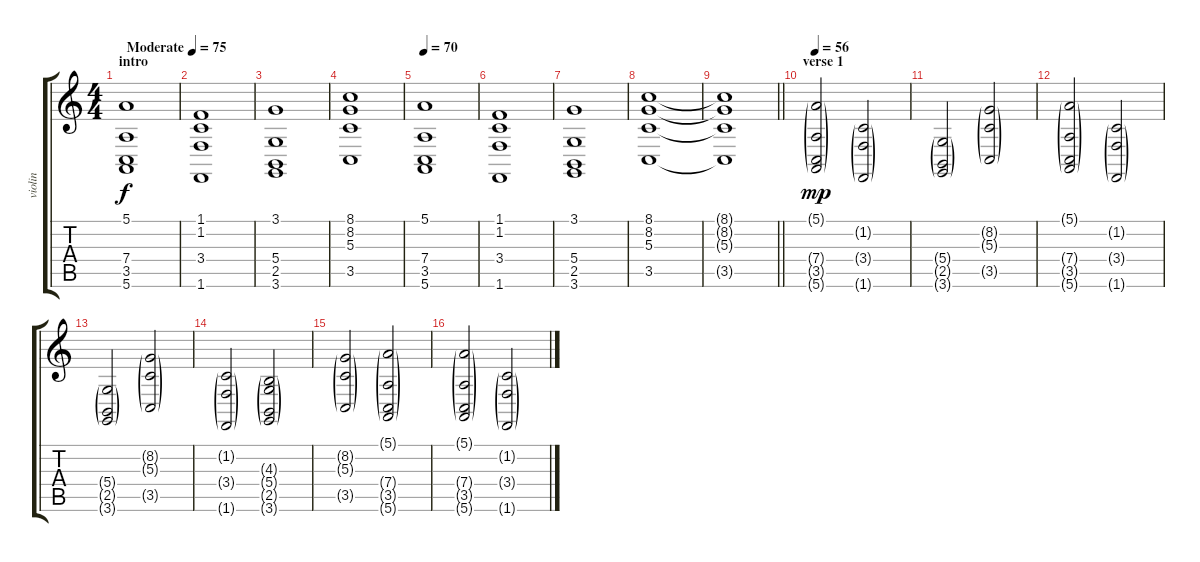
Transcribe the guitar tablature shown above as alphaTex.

\track ("violin" "violin") {instrument stringensemble2}
\staff {score tabs}
\tuning (E4 B3 G3 D3 A2 E2) {hide}
\ts (4 4)
\section ("" "intro")
\tempo (75 "Moderate")
\clef g2
\ks c
(5.1 7.4 3.5 5.6).1{dy f instrument stringensemble2} |
(1.1 1.2 3.4 1.6).1 |
(3.1 5.4 2.5 3.6).1 |
(8.1 8.2 5.3 3.5).1 |
\tempo 70
(5.1 7.4 3.5 5.6).1 |
(1.1 1.2 3.4 1.6).1 |
(3.1 5.4 2.5 3.6).1{volume 3} |
(8.1 8.2 5.3 3.5).1 |
\barLineRight lightlight
(8.1{t} 8.2{t} 5.3{t} 3.5{t}).1 |
\section ("" "verse 1")
\tempo 56
(5.1{g} 7.4{g} 3.5{g} 5.6{g}).2{dy mp volume 11} (1.2{g} 3.4{g} 1.6{g}).2 |
(5.4{g} 2.5{g} 3.6{g}).2 (8.2{g} 5.3{g} 3.5{g}).2 |
(5.1{g} 7.4{g} 3.5{g} 5.6{g}).2 (1.2{g} 3.4{g} 1.6{g}).2 |
(5.4{g} 2.5{g} 3.6{g}).2 (8.2{g} 5.3{g} 3.5{g}).2 |
(1.2{g} 3.4{g} 1.6{g}).2 (4.3{g} 5.4{g} 2.5{g} 3.6{g}).2 |
(8.2{g} 5.3{g} 3.5{g}).2 (5.1{g} 7.4{g} 3.5{g} 5.6{g}).2 |
(5.1{g} 7.4{g} 3.5{g} 5.6{g}).2 (1.2{g} 3.4{g} 1.6{g}).2
